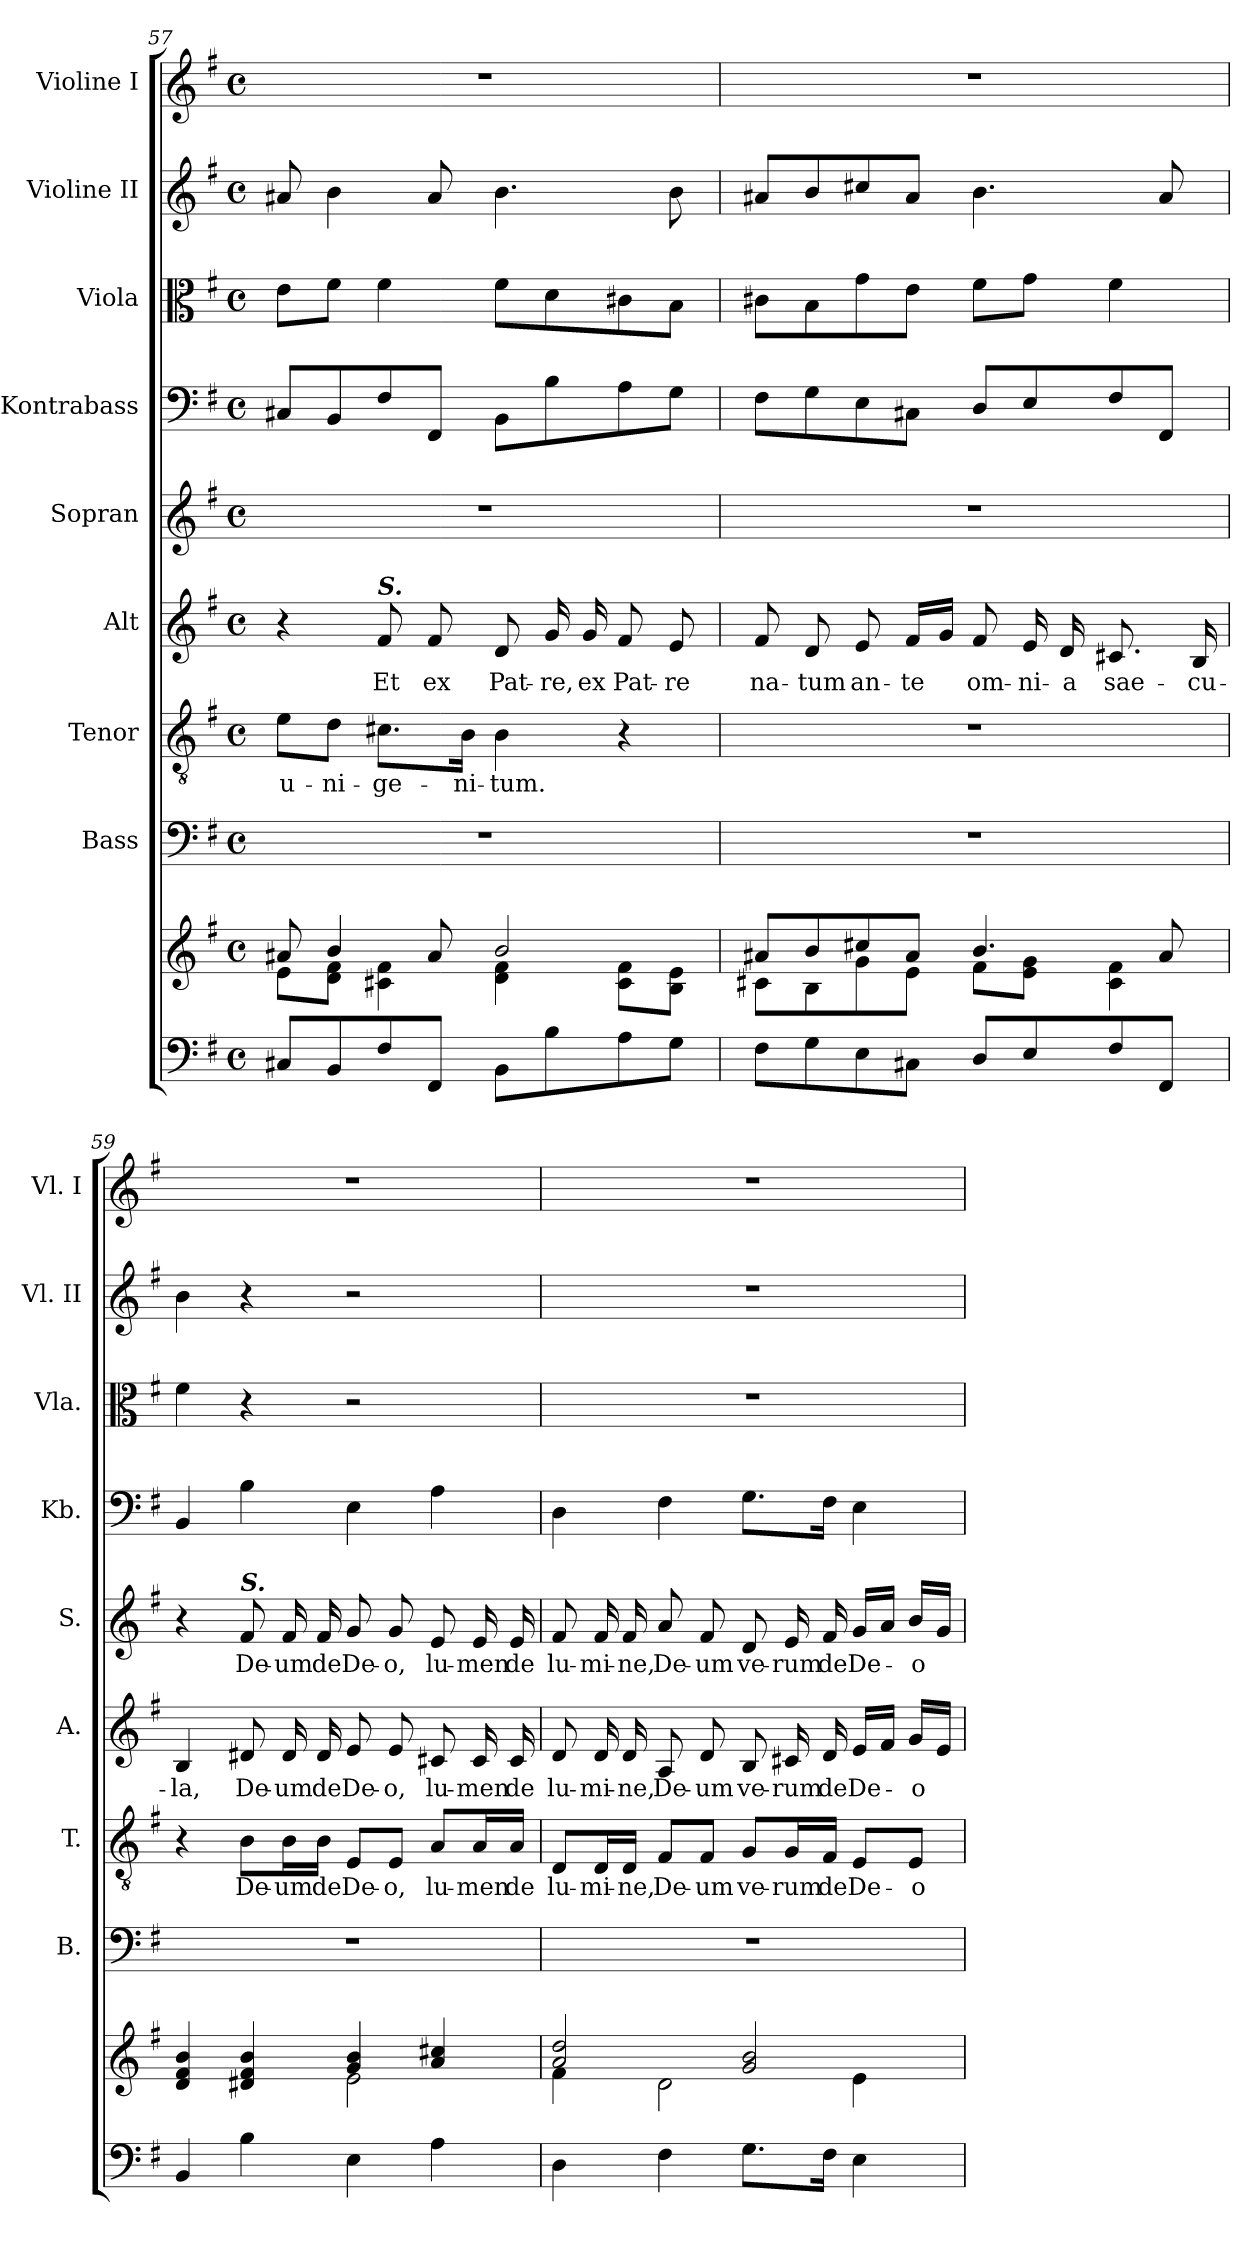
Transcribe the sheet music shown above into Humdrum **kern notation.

**kern	**kern	**kern	**kern	**text	**kern	**text	**kern	**text	**kern	**kern	**kern	**kern
*part9	*part9	*part8	*part7	*part7	*part6	*part6	*part5	*part5	*part4	*part3	*part2	*part1
*staff10	*staff9	*staff8	*staff7	*staff7	*staff6	*staff6	*staff5	*staff5	*staff4	*staff3	*staff2	*staff1
*	*	*I"Bass	*I"Tenor	*	*I"Alt	*	*I"Sopran	*	*I"Kontrabass	*I"Viola	*I"Violine II	*I"Violine I
*	*	*I'B.	*I'T.	*	*I'A.	*	*I'S.	*	*I'Kb.	*I'Vla.	*I'Vl. II	*I'Vl. I
*clefF4	*clefG2	*clefF4	*clefGv2	*	*clefG2	*	*clefG2	*	*clefF4	*clefC3	*clefG2	*clefG2
*	*	*	*	*	*	*	*	*	*ITrd7c12	*	*	*
*k[f#]	*k[f#]	*k[f#]	*k[f#]	*	*k[f#]	*	*k[f#]	*	*k[f#]	*k[f#]	*k[f#]	*k[f#]
*G:	*G:	*G:	*G:	*	*G:	*	*G:	*	*G:	*G:	*G:	*G:
*M4/4	*M4/4	*M4/4	*M4/4	*	*M4/4	*	*M4/4	*	*M4/4	*M4/4	*M4/4	*M4/4
*met(c)	*met(c)	*met(c)	*met(c)	*	*met(c)	*	*met(c)	*	*met(c)	*met(c)	*met(c)	*met(c)
=57	=57	=57	=57	=57	=57	=57	=57	=57	=57	=57	=57	=57
*	*^	*	*	*	*	*	*	*	*	*	*	*
!	!	!	!	!	!LO:LY:b	!	!	!	!	!	!	!	!
8C#X/L	8a#X/	8e\L	1r	8e\L	u-	4r	.	1r	.	8CC#X/L	8e\L	8a#X/	1r
!	!	!	!	!	!LO:LY:b	!	!	!	!	!	!	!	!
8BB/	4b/	8d\ 8f#\J	.	8d\J	-ni-	.	.	.	.	8BBB/	8f#\J	4b\	.
!	!	!	!	!	!	!LO:TX:a:Bi:t=S.	!	!	!	!	!	!	!
!	!	!	!	!	!LO:LY:b	!	!LO:LY:b	!	!	!	!	!	!
8F#/	.	4c#X\ 4f#\	.	8.c#X\L	-ge-	8f#/	Et	.	.	8FF#/	4f#\	.	.
!	!	!	!	!	!	!	!LO:LY:b	!	!	!	!	!	!
8FF#/J	8a#/	.	.	.	.	8f#/	ex	.	.	8FFF#/J	.	8a#/	.
!	!	!	!	!	!LO:LY:b	!	!	!	!	!	!	!	!
.	.	.	.	16B\Jk	-ni-	.	.	.	.	.	.	.	.
!	!	!	!	!	!LO:LY:b	!	!LO:LY:b	!	!	!	!	!	!
8BB\L	2b/	4d\ 4f#\	.	4B\	-tum.	8d/	Pat-	.	.	8BBB\L	8f#\L	4.b\	.
!	!	!	!	!	!	!	!LO:LY:b	!	!	!	!	!	!
8B\	.	.	.	.	.	16g/	-re,	.	.	8BB\	8d\	.	.
!	!	!	!	!	!	!	!LO:LY:b	!	!	!	!	!	!
.	.	.	.	.	.	16g/	ex	.	.	.	.	.	.
!	!	!	!	!	!	!	!LO:LY:b	!	!	!	!	!	!
8A\	.	8c#\ 8f#\L	.	4r	.	8f#/	Pat-	.	.	8AA\	8c#X\	.	.
!	!	!	!	!	!	!	!LO:LY:b	!	!	!	!	!	!
8G\J	.	8B\ 8e\J	.	.	.	8e/	-re	.	.	8GG\J	8B\J	8b\	.
=58	=58	=58	=58	=58	=58	=58	=58	=58	=58	=58	=58	=58	=58
!	!	!	!	!	!	!	!LO:LY:b	!	!	!	!	!	!
8F#\L	8a#X/L	8c#X\L	1r	1r	.	8f#/	na-	1r	.	8FF#\L	8c#X\L	8a#X/L	1r
!	!	!	!	!	!	!	!LO:LY:b	!	!	!	!	!	!
8G\	8b/	8B\	.	.	.	8d/	-tum	.	.	8GG\	8B\	8b/	.
!	!	!	!	!	!	!	!LO:LY:b	!	!	!	!	!	!
8E\	8cc#X/	8g\	.	.	.	8e/	an-	.	.	8EE\	8g\	8cc#X/	.
!	!	!	!	!	!	!	!LO:LY:b	!	!	!	!	!	!
8C#X\J	8a#/J	8e\J	.	.	.	16f#/LL	-te	.	.	8CC#X\J	8e\J	8a#/J	.
.	.	.	.	.	.	16g/JJ	.	.	.	.	.	.	.
!	!	!	!	!	!	!	!LO:LY:b	!	!	!	!	!	!
8D/L	4.b/	8f#\L	.	.	.	8f#/	om-	.	.	8DD/L	8f#\L	4.b\	.
!	!	!	!	!	!	!	!LO:LY:b	!	!	!	!	!	!
8E/	.	8e\ 8g\J	.	.	.	16e/	-ni-	.	.	8EE/	8g\J	.	.
!	!	!	!	!	!	!	!LO:LY:b	!	!	!	!	!	!
.	.	.	.	.	.	16d/	-a	.	.	.	.	.	.
!	!	!	!	!	!	!	!LO:LY:b	!	!	!	!	!	!
8F#/	.	4c#\ 4f#\	.	.	.	8.c#X/	sae-	.	.	8FF#/	4f#\	.	.
8FF#/J	8a#/	.	.	.	.	.	.	.	.	8FFF#/J	.	8a#/	.
!	!	!	!	!	!	!	!LO:LY:b	!	!	!	!	!	!
.	.	.	.	.	.	16B/	-cu-	.	.	.	.	.	.
!!LO:PB:g=z
=59	=59	=59	=59	=59	=59	=59	=59	=59	=59	=59	=59	=59	=59
!	!	!	!	!	!	!	!LO:LY:b	!	!	!	!	!	!
4BB/	4d/ 4f#/ 4b/	2ryy	1r	4r	.	4B/	-la,	4r	.	4BBB/	4f#\	4b\	1r
!	!	!	!	!	!	!	!	!LO:TX:a:Bi:t=S.	!	!	!	!	!
!	!	!	!	!	!LO:LY:b	!	!LO:LY:b	!	!LO:LY:b	!	!	!	!
4B\	4d#X/ 4f#/ 4b/	.	.	8B\L	De-	8d#X/	De-	8f#/	De-	4BB\	4r	4r	.
!	!	!	!	!	!LO:LY:b	!	!LO:LY:b	!	!LO:LY:b	!	!	!	!
.	.	.	.	16B\L	-um	16d#/	-um	16f#/	-um	.	.	.	.
!	!	!	!	!	!LO:LY:b	!	!LO:LY:b	!	!LO:LY:b	!	!	!	!
.	.	.	.	16B\JJ	de	16d#/	de	16f#/	de	.	.	.	.
!	!	!	!	!	!LO:LY:b	!	!LO:LY:b	!	!LO:LY:b	!	!	!	!
4E\	4g/ 4b/	2e\	.	8E/L	De-	8e/	De-	8g/	De-	4EE\	2r	2r	.
!	!	!	!	!	!LO:LY:b	!	!LO:LY:b	!	!LO:LY:b	!	!	!	!
.	.	.	.	8E/J	-o,	8e/	-o,	8g/	-o,	.	.	.	.
!	!	!	!	!	!LO:LY:b	!	!LO:LY:b	!	!LO:LY:b	!	!	!	!
4A\	4a/ 4cc#X/	.	.	8A/L	lu-	8c#X/	lu-	8e/	lu-	4AA\	.	.	.
!	!	!	!	!	!LO:LY:b	!	!LO:LY:b	!	!LO:LY:b	!	!	!	!
.	.	.	.	16A/L	-men	16c#/	-men	16e/	-men	.	.	.	.
!	!	!	!	!	!LO:LY:b	!	!LO:LY:b	!	!LO:LY:b	!	!	!	!
.	.	.	.	16A/JJ	de	16c#/	de	16e/	de	.	.	.	.
=60	=60	=60	=60	=60	=60	=60	=60	=60	=60	=60	=60	=60	=60
!	!	!	!	!	!LO:LY:b	!	!LO:LY:b	!	!LO:LY:b	!	!	!	!
4D\	2a/ 2dd/	4f#\	1r	8D/L	lu-	8d/	lu-	8f#/	lu-	4DD\	1r	1r	1r
!	!	!	!	!	!LO:LY:b	!	!LO:LY:b	!	!LO:LY:b	!	!	!	!
.	.	.	.	16D/L	-mi-	16d/	-mi-	16f#/	-mi-	.	.	.	.
!	!	!	!	!	!LO:LY:b	!	!LO:LY:b	!	!LO:LY:b	!	!	!	!
.	.	.	.	16D/JJ	-ne,	16d/	-ne,	16f#/	-ne,	.	.	.	.
!	!	!	!	!	!LO:LY:b	!	!LO:LY:b	!	!LO:LY:b	!	!	!	!
4F#\	.	2d\	.	8F#/L	De-	8A/	De-	8a/	De-	4FF#\	.	.	.
!	!	!	!	!	!LO:LY:b	!	!LO:LY:b	!	!LO:LY:b	!	!	!	!
.	.	.	.	8F#/J	-um	8d/	-um	8f#/	-um	.	.	.	.
!	!	!	!	!	!LO:LY:b	!	!LO:LY:b	!	!LO:LY:b	!	!	!	!
8.G\L	2g/ 2b/	.	.	8G/L	ve-	8B/	ve-	8d/	ve-	8.GG\L	.	.	.
!	!	!	!	!	!LO:LY:b	!	!LO:LY:b	!	!LO:LY:b	!	!	!	!
.	.	.	.	16G/L	-rum	16c#X/	-rum	16e/	-rum	.	.	.	.
!	!	!	!	!	!LO:LY:b	!	!LO:LY:b	!	!LO:LY:b	!	!	!	!
16F#\Jk	.	.	.	16F#/JJ	de	16d/	de	16f#/	de	16FF#\Jk	.	.	.
!	!	!	!	!	!LO:LY:b	!	!LO:LY:b	!	!LO:LY:b	!	!	!	!
4E\	.	4e\	.	8E/L	De-	16e/LL	De-	16g/LL	De-	4EE\	.	.	.
.	.	.	.	.	.	16f#/JJ	.	16a/JJ	.	.	.	.	.
!	!	!	!	!	!LO:LY:b	!	!LO:LY:b	!	!LO:LY:b	!	!	!	!
.	.	.	.	8E/J	-o	16g/LL	-o	16b/LL	-o	.	.	.	.
.	.	.	.	.	.	16e/JJ	.	16g/JJ	.	.	.	.	.
*	*v	*v	*	*	*	*	*	*	*	*	*	*	*
=	=	=	=	=	=	=	=	=	=	=	=	=
*-	*-	*-	*-	*-	*-	*-	*-	*-	*-	*-	*-	*-
